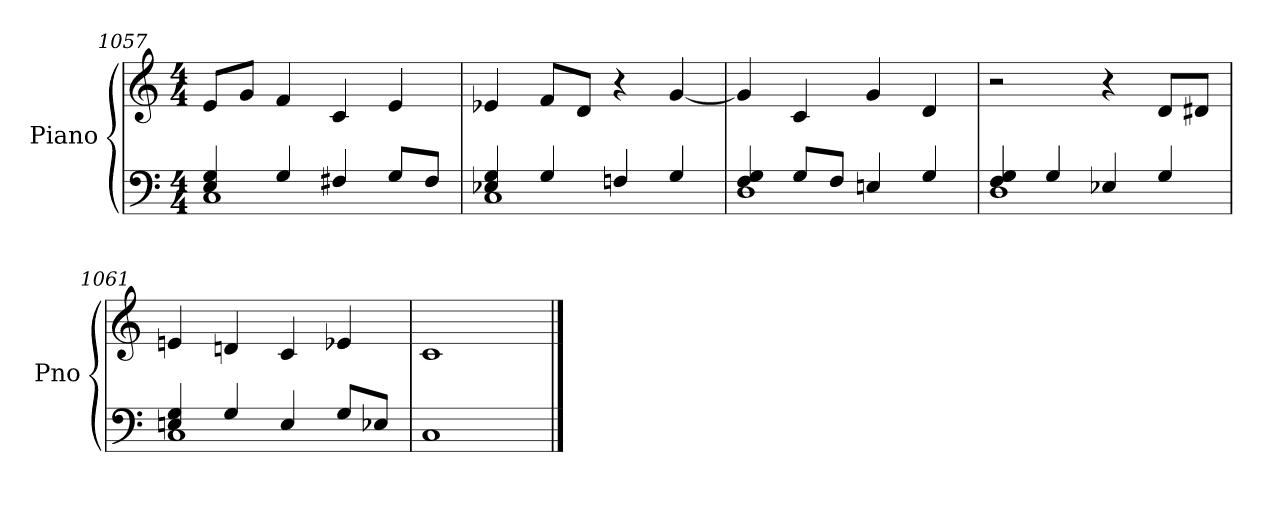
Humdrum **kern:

**kern	**kern
*part1	*part1
*staff2	*staff1
*I"Piano	*
*I'Pno	*
!!LO:LB:g=z
*clefF4	*clefG2
*k[]	*k[]
*M4/4	*M4/4
=1057	=1057
*^	*
4E/ 4G/	1C	8e/L
.	.	8g/J
4G/	.	4f/
4F#X/	.	4c/
8G/L	.	4e/
8F#/J	.	.
=1058	=1058	=1058
4E-X/ 4G/	1C	4e-X/
4G/	.	8f/L
.	.	8d/J
4Fn/	.	4r
4G/	.	[4g/
=1059	=1059	=1059
4F/ 4G/	1D	4g/]
8G/L	.	4c/
8F/J	.	.
4En/	.	4g/
4G/	.	4d/
=1060	=1060	=1060
4F/ 4G/	1D	2r
4G/	.	.
4E-X/	.	4r
4G/	.	8d/L
.	.	8d#X/J
=1061	=1061	=1061
4En/ 4G/	1C	4en/
4G/	.	4dn/
4E/	.	4c/
8G/L	.	4e-X/
8E-X/J	.	.
*v	*v	*
=1062	=1062
1C	1c
==	==
*-	*-
